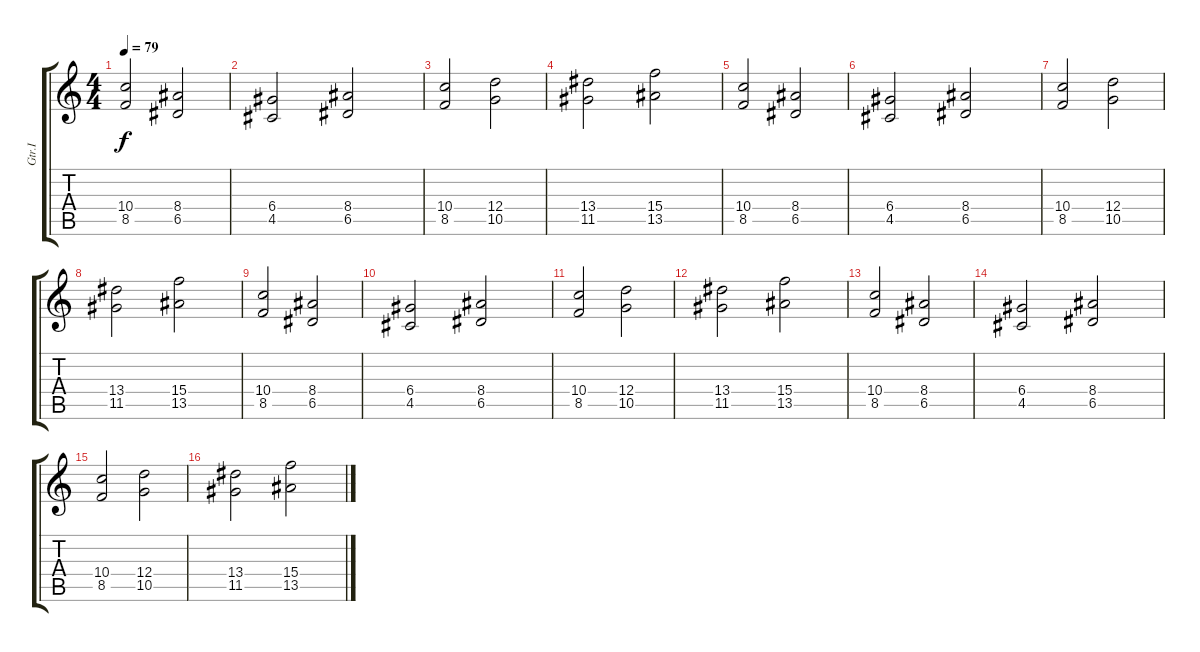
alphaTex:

\track ("Gtr.I" "Gtr.I") {instrument distortionguitar}
\staff {score tabs}
\tuning (E4 B3 G3 D3 A2 E2) {hide}
\ts (4 4)
\tempo 79
\clef g2
\ks c
(10.4 8.5).2{dy f} (8.4 6.5).2 |
(6.4 4.5).2 (8.4 6.5).2 |
(10.4 8.5).2 (12.4 10.5).2 |
(13.4 11.5).2 (15.4 13.5).2 |
(10.4 8.5).2 (8.4 6.5).2 |
(6.4 4.5).2 (8.4 6.5).2 |
(10.4 8.5).2 (12.4 10.5).2 |
(13.4 11.5).2 (15.4 13.5).2 |
(10.4 8.5).2 (8.4 6.5).2 |
(6.4 4.5).2 (8.4 6.5).2 |
(10.4 8.5).2 (12.4 10.5).2 |
(13.4 11.5).2 (15.4 13.5).2 |
(10.4 8.5).2 (8.4 6.5).2 |
(6.4 4.5).2 (8.4 6.5).2 |
(10.4 8.5).2 (12.4 10.5).2 |
(13.4 11.5).2 (15.4 13.5).2
